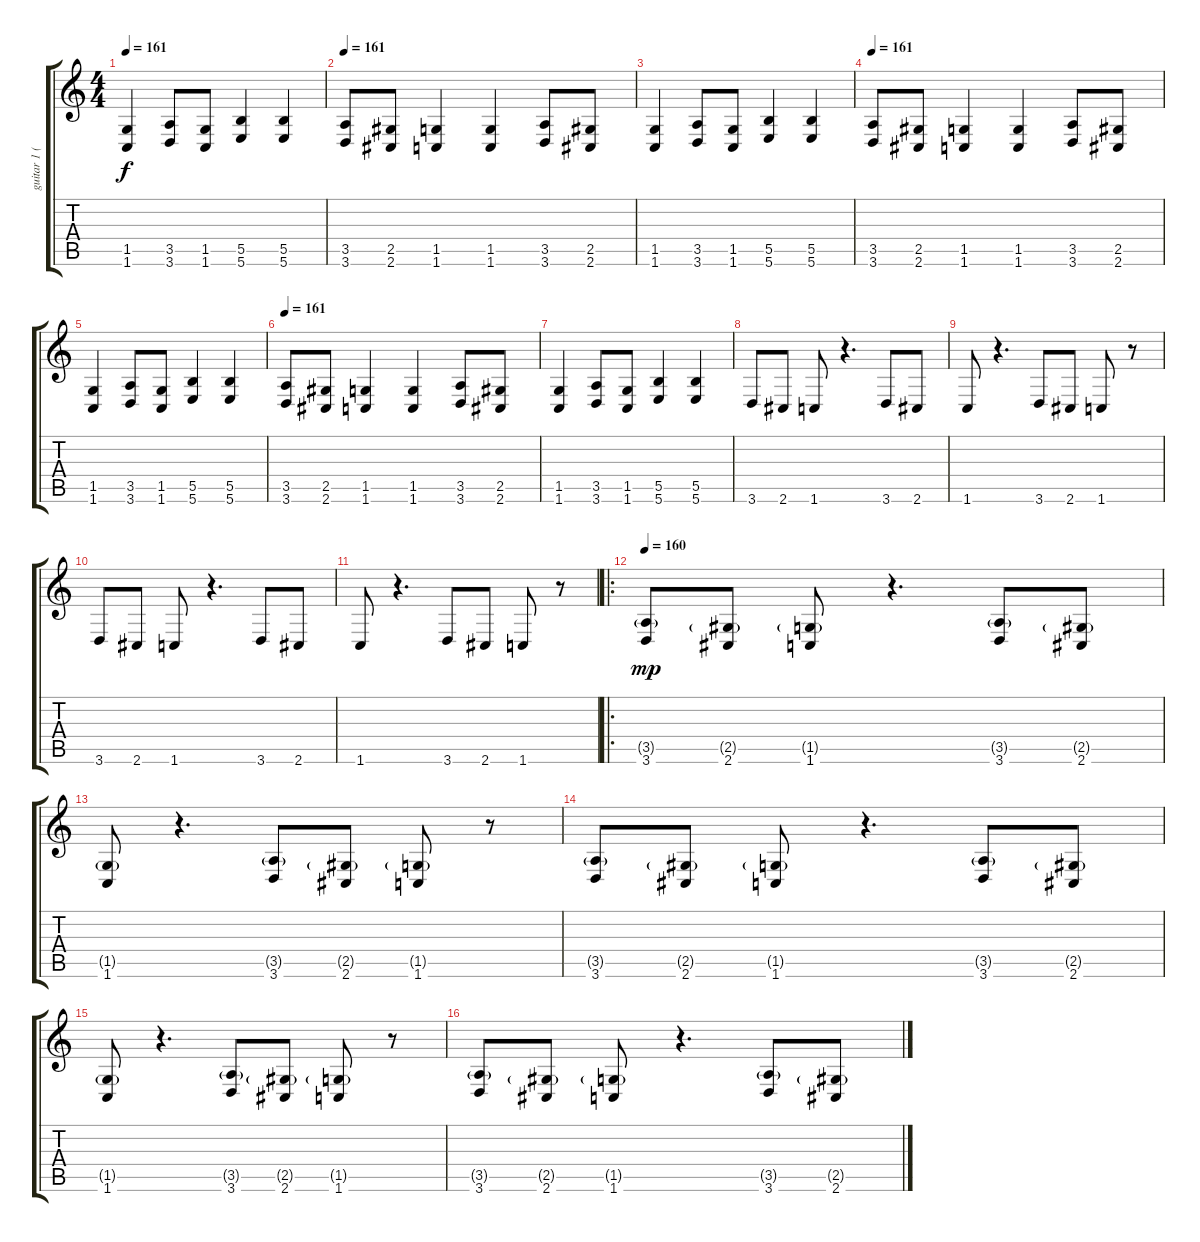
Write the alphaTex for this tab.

\track ("guitar 1 ( Max Cavalera )" "guitar 1 (") {instrument overdrivenguitar}
\staff {score tabs}
\tuning (Db4 Ab3 E3 B2 Gb2 B1) {hide}
\ts (4 4)
\tempo 161
\clef g2
\ks c
(1.5 1.6).4{dy f} (3.5 3.6).8 (1.5 1.6).8 (5.5 5.6).4 (5.5 5.6).4 |
\tempo 161
(3.5 3.6).8{volume 15 balance 3 instrument overdrivenguitar} (2.5 2.6).8 (1.5 1.6).4 (1.5 1.6).4 (3.5 3.6).8 (2.5 2.6).8 |
(1.5 1.6).4 (3.5 3.6).8 (1.5 1.6).8 (5.5 5.6).4 (5.5 5.6).4 |
\tempo 161
(3.5 3.6).8{volume 15 balance 3 instrument overdrivenguitar} (2.5 2.6).8 (1.5 1.6).4 (1.5 1.6).4 (3.5 3.6).8 (2.5 2.6).8 |
(1.5 1.6).4 (3.5 3.6).8 (1.5 1.6).8 (5.5 5.6).4 (5.5 5.6).4 |
\tempo 161
(3.5 3.6).8{volume 15 balance 3 instrument overdrivenguitar} (2.5 2.6).8 (1.5 1.6).4 (1.5 1.6).4 (3.5 3.6).8 (2.5 2.6).8 |
(1.5 1.6).4 (3.5 3.6).8 (1.5 1.6).8 (5.5 5.6).4 (5.5 5.6).4 |
3.6.8{balance 8} 2.6.8 1.6.8 r.4{d} 3.6.8 2.6.8 |
1.6.8 r.4{d} 3.6.8 2.6.8 1.6.8 r.8 |
3.6.8 2.6.8 1.6.8 r.4{d} 3.6.8 2.6.8 |
1.6.8 r.4{d} 3.6.8 2.6.8 1.6.8 r.8 |
\ro
\tempo 160
(3.5{g} 3.6).8{dy mp balance 8} (2.5{g} 2.6).8 (1.5{g} 1.6).8 r.4{d} (3.5{g} 3.6).8 (2.5{g} 2.6).8 |
(1.5{g} 1.6).8 r.4{d} (3.5{g} 3.6).8 (2.5{g} 2.6).8 (1.5{g} 1.6).8 r.8 |
(3.5{g} 3.6).8 (2.5{g} 2.6).8 (1.5{g} 1.6).8 r.4{d} (3.5{g} 3.6).8 (2.5{g} 2.6).8 |
(1.5{g} 1.6).8 r.4{d} (3.5{g} 3.6).8 (2.5{g} 2.6).8 (1.5{g} 1.6).8 r.8 |
(3.5{g} 3.6).8{balance 8} (2.5{g} 2.6).8 (1.5{g} 1.6).8 r.4{d} (3.5{g} 3.6).8 (2.5{g} 2.6).8
